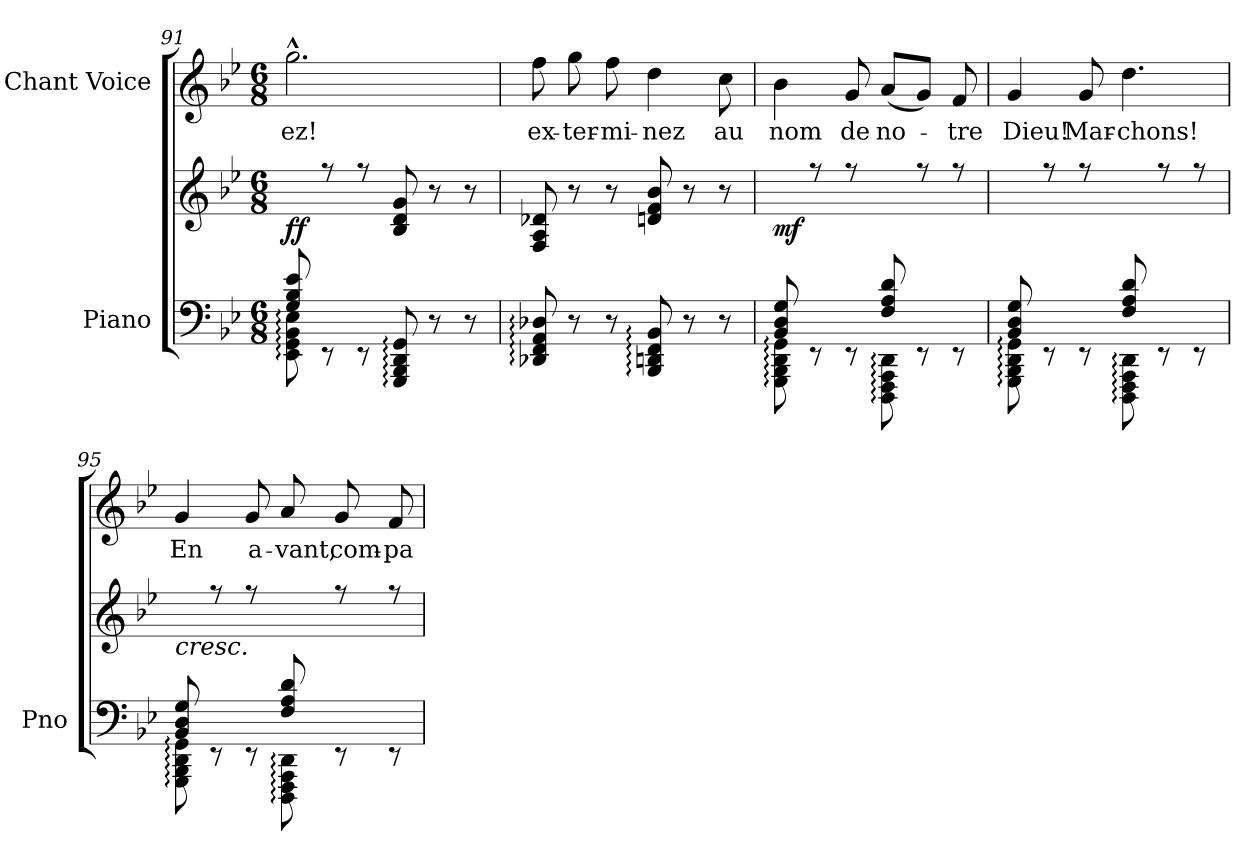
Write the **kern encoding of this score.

**kern	**kern	**dynam	**kern	**text
*part2	*part2	*part2	*part1	*part1
*staff3	*staff2	*staff2/3	*staff1	*staff1
*I"Piano	*	*	*I"Chant Voice	*
*I'Pno	*	*	*	*
*clefF4	*clefG2	*	*clefG2	*
*k[b-e-]	*k[b-e-]	*	*k[b-e-]	*
*M6/8	*M6/8	*	*M6/8	*
=91	=91	=91	=91	=91
*^	*	*	*	*
!	!	!	!LO:DY:b	!	!LO:LY:b
8G/ 8B-/ 8e-/	8EE-\: 8GG\: 8BB-\: 8E-\:	8ryy	ff	2.gg^^\	-ez!
2ryy	8rEE	8rff	.	.	.
.	8rEE	8rff	.	.	.
.	8GGG/: 8BBB-/: 8DD/: 8GG/:	8B-/ 8d/ 8g/	.	.	.
.	8r	8r	.	.	.
8ryy	8r	8r	.	.	.
=92	=92	=92	=92	=92	=92
!	!	!	!	!	!LO:LY:b
*v	*v	*	*	*	*
8DD-X/: 8FF/: 8AA/: 8D-X/:	8F/ 8A/ 8d-X/	.	8ff\	ex-
!	!	!	!	!LO:LY:b
8r	8r	.	8gg\	-ter-
!	!	!	!	!LO:LY:b
8r	8r	.	8ff\	-mi-
!	!	!	!	!LO:LY:b
8BBB-/: 8DDn/: 8FF/: 8BB-/:	8dn/ 8f/ 8b-/	.	4dd\	-nez
8r	8r	.	.	.
!	!	!	!	!LO:LY:b
8r	8r	.	8cc\	au
=93	=93	=93	=93	=93
*^	*	*	*	*
!	!	!	!LO:DY:b	!	!LO:LY:b
8BB-/ 8D/ 8G/	8GGG\: 8BBB-\: 8DD\: 8GG\:	8ryy	mf	4b-\	nom
4ryy	8rEE	8rff	.	.	.
!	!	!	!	!	!LO:LY:b
.	8rEE	8rff	.	8g/	de
!	!	!	!	!	!LO:LY:b
8F/ 8A/ 8d/	8DDD\: 8FFF\: 8AAA\: 8DD\:	8ryy	.	(<8a/L	no-
4ryy	8rEE	8rff	.	8g/J)	.
!	!	!	!	!	!LO:LY:b
.	8rEE	8rff	.	8f/	-tre
!!LO:LB:g=z
=94	=94	=94	=94	=94	=94
!	!	!	!	!	!LO:LY:b
8BB-/ 8D/ 8G/	8GGG\: 8BBB-\: 8DD\: 8GG\:	8ryy	.	4g/	Dieu!
4ryy	8rEE	8rff	.	.	.
!	!	!	!	!	!LO:LY:b
.	8rEE	8rff	.	8g/	Mar-
!	!	!	!	!	!LO:LY:b
8F/ 8A/ 8d/	8DDD\: 8FFF\: 8AAA\: 8DD\:	8ryy	.	4.dd\	-chons!
4ryy	8rEE	8rff	.	.	.
.	8rEE	8rff	.	.	.
=95	=95	=95	=95	=95	=95
!	!	!LO:TX:b:i:t=cresc.	!	!	!
!	!	!	!	!	!LO:LY:b
8BB-/ 8D/ 8G/	8GGG\: 8BBB-\: 8DD\: 8GG\:	8ryy	.	4g/	En
4ryy	8rEE	8rff	.	.	.
!	!	!	!	!	!LO:LY:b
.	8rEE	8rff	.	8g/	a-
!	!	!	!	!	!LO:LY:b
8F/ 8A/ 8d/	8DDD\: 8FFF\: 8AAA\: 8DD\:	8ryy	.	8a/	-vant,
!	!	!	!	!	!LO:LY:b
4ryy	8rEE	8rff	.	8g/	com-
!	!	!	!	!	!LO:LY:b
.	8rEE	8rff	.	8f/	-pa-
*v	*v	*	*	*	*
=	=	=	=	=
*-	*-	*-	*-	*-
